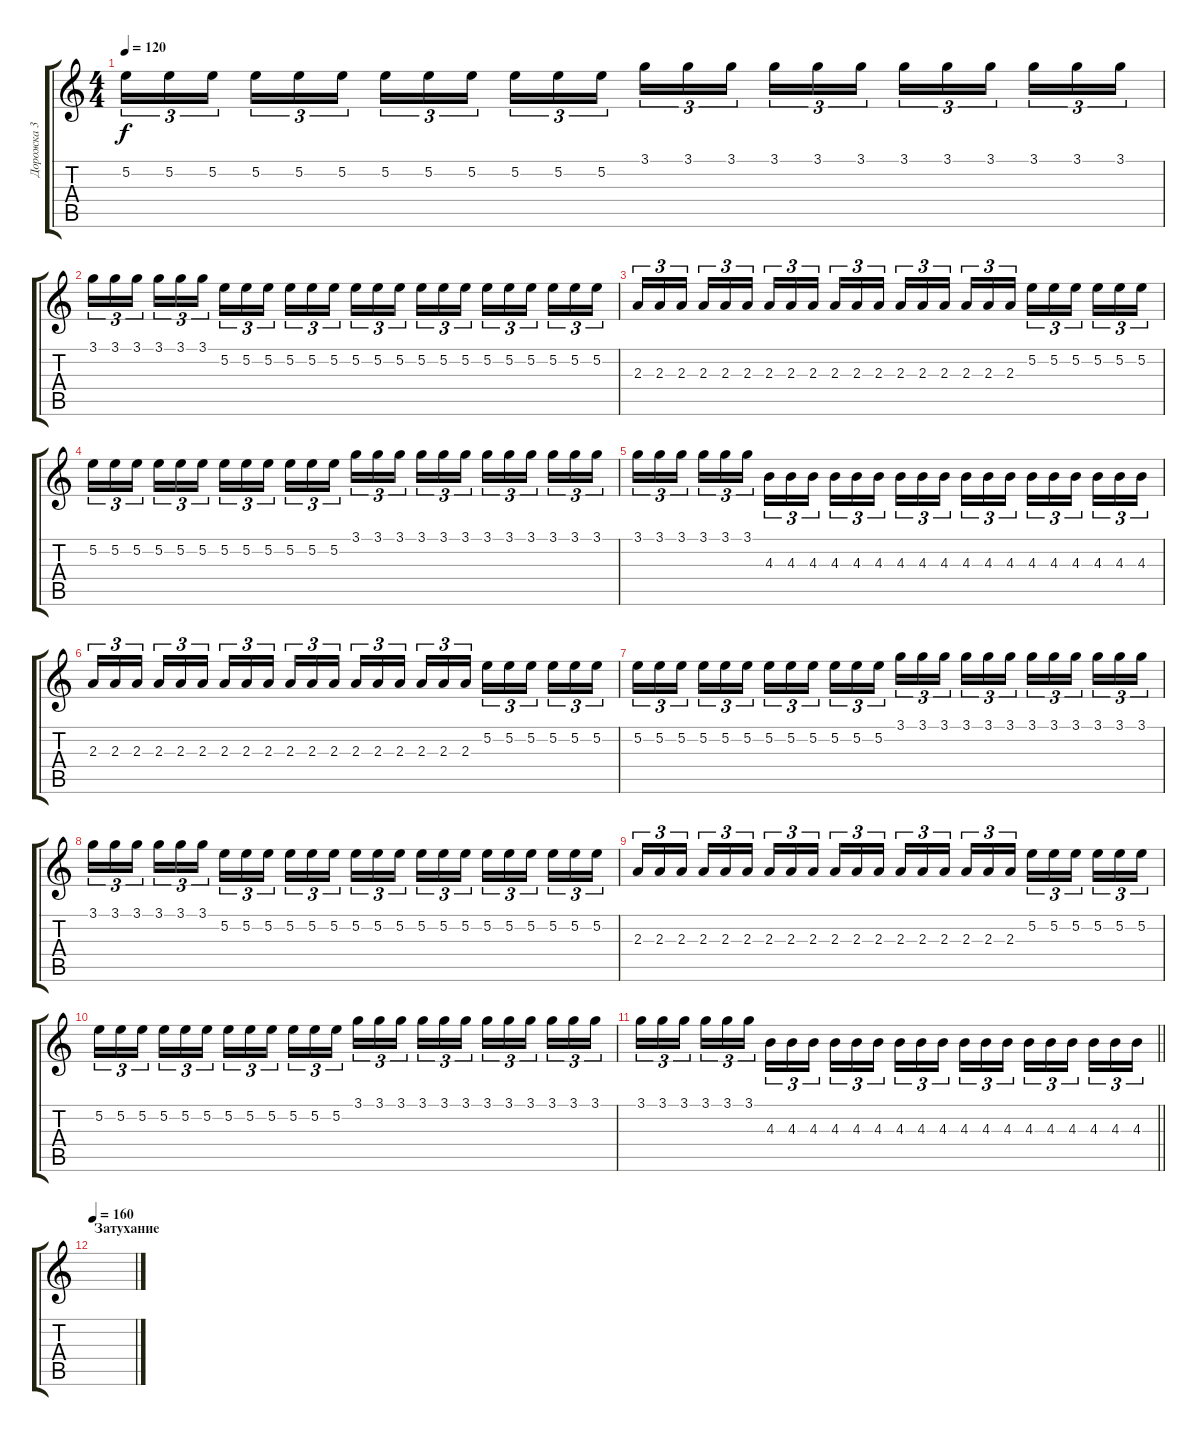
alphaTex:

\track ("Дорожка 3" "Дорожка 3") {instrument overdrivenguitar}
\staff {score tabs}
\tuning (E4 B3 G3 D3 A2 E2) {hide}
\ts (4 4)
\tempo 120
\clef g2
\ks c
5.2.16{tu (3 2) dy f} 5.2.16{tu (3 2)} 5.2.16{tu (3 2) beam splitsecondary} 5.2.16{tu (3 2)} 5.2.16{tu (3 2)} 5.2.16{tu (3 2)} 5.2.16{tu (3 2)} 5.2.16{tu (3 2)} 5.2.16{tu (3 2) beam splitsecondary} 5.2.16{tu (3 2)} 5.2.16{tu (3 2)} 5.2.16{tu (3 2)} 3.1.16{tu (3 2)} 3.1.16{tu (3 2)} 3.1.16{tu (3 2) beam splitsecondary} 3.1.16{tu (3 2)} 3.1.16{tu (3 2)} 3.1.16{tu (3 2)} 3.1.16{tu (3 2)} 3.1.16{tu (3 2)} 3.1.16{tu (3 2) beam splitsecondary} 3.1.16{tu (3 2)} 3.1.16{tu (3 2)} 3.1.16{tu (3 2)} |
3.1.16{tu (3 2)} 3.1.16{tu (3 2)} 3.1.16{tu (3 2) beam splitsecondary} 3.1.16{tu (3 2)} 3.1.16{tu (3 2)} 3.1.16{tu (3 2)} 5.2.16{tu (3 2)} 5.2.16{tu (3 2)} 5.2.16{tu (3 2) beam splitsecondary} 5.2.16{tu (3 2)} 5.2.16{tu (3 2)} 5.2.16{tu (3 2)} 5.2.16{tu (3 2)} 5.2.16{tu (3 2)} 5.2.16{tu (3 2) beam splitsecondary} 5.2.16{tu (3 2)} 5.2.16{tu (3 2)} 5.2.16{tu (3 2)} 5.2.16{tu (3 2)} 5.2.16{tu (3 2)} 5.2.16{tu (3 2) beam splitsecondary} 5.2.16{tu (3 2)} 5.2.16{tu (3 2)} 5.2.16{tu (3 2)} |
2.3.16{tu (3 2)} 2.3.16{tu (3 2)} 2.3.16{tu (3 2) beam splitsecondary} 2.3.16{tu (3 2)} 2.3.16{tu (3 2)} 2.3.16{tu (3 2)} 2.3.16{tu (3 2)} 2.3.16{tu (3 2)} 2.3.16{tu (3 2) beam splitsecondary} 2.3.16{tu (3 2)} 2.3.16{tu (3 2)} 2.3.16{tu (3 2)} 2.3.16{tu (3 2)} 2.3.16{tu (3 2)} 2.3.16{tu (3 2) beam splitsecondary} 2.3.16{tu (3 2)} 2.3.16{tu (3 2)} 2.3.16{tu (3 2)} 5.2.16{tu (3 2)} 5.2.16{tu (3 2)} 5.2.16{tu (3 2) beam splitsecondary} 5.2.16{tu (3 2)} 5.2.16{tu (3 2)} 5.2.16{tu (3 2)} |
5.2.16{tu (3 2)} 5.2.16{tu (3 2)} 5.2.16{tu (3 2) beam splitsecondary} 5.2.16{tu (3 2)} 5.2.16{tu (3 2)} 5.2.16{tu (3 2)} 5.2.16{tu (3 2)} 5.2.16{tu (3 2)} 5.2.16{tu (3 2) beam splitsecondary} 5.2.16{tu (3 2)} 5.2.16{tu (3 2)} 5.2.16{tu (3 2)} 3.1.16{tu (3 2)} 3.1.16{tu (3 2)} 3.1.16{tu (3 2) beam splitsecondary} 3.1.16{tu (3 2)} 3.1.16{tu (3 2)} 3.1.16{tu (3 2)} 3.1.16{tu (3 2)} 3.1.16{tu (3 2)} 3.1.16{tu (3 2) beam splitsecondary} 3.1.16{tu (3 2)} 3.1.16{tu (3 2)} 3.1.16{tu (3 2)} |
3.1.16{tu (3 2)} 3.1.16{tu (3 2)} 3.1.16{tu (3 2) beam splitsecondary} 3.1.16{tu (3 2)} 3.1.16{tu (3 2)} 3.1.16{tu (3 2)} 4.3.16{tu (3 2)} 4.3.16{tu (3 2)} 4.3.16{tu (3 2) beam splitsecondary} 4.3.16{tu (3 2)} 4.3.16{tu (3 2)} 4.3.16{tu (3 2)} 4.3.16{tu (3 2)} 4.3.16{tu (3 2)} 4.3.16{tu (3 2) beam splitsecondary} 4.3.16{tu (3 2)} 4.3.16{tu (3 2)} 4.3.16{tu (3 2)} 4.3.16{tu (3 2)} 4.3.16{tu (3 2)} 4.3.16{tu (3 2) beam splitsecondary} 4.3.16{tu (3 2)} 4.3.16{tu (3 2)} 4.3.16{tu (3 2)} |
2.3.16{tu (3 2)} 2.3.16{tu (3 2)} 2.3.16{tu (3 2) beam splitsecondary} 2.3.16{tu (3 2)} 2.3.16{tu (3 2)} 2.3.16{tu (3 2)} 2.3.16{tu (3 2)} 2.3.16{tu (3 2)} 2.3.16{tu (3 2) beam splitsecondary} 2.3.16{tu (3 2)} 2.3.16{tu (3 2)} 2.3.16{tu (3 2)} 2.3.16{tu (3 2)} 2.3.16{tu (3 2)} 2.3.16{tu (3 2) beam splitsecondary} 2.3.16{tu (3 2)} 2.3.16{tu (3 2)} 2.3.16{tu (3 2)} 5.2.16{tu (3 2)} 5.2.16{tu (3 2)} 5.2.16{tu (3 2) beam splitsecondary} 5.2.16{tu (3 2)} 5.2.16{tu (3 2)} 5.2.16{tu (3 2)} |
5.2.16{tu (3 2)} 5.2.16{tu (3 2)} 5.2.16{tu (3 2) beam splitsecondary} 5.2.16{tu (3 2)} 5.2.16{tu (3 2)} 5.2.16{tu (3 2)} 5.2.16{tu (3 2)} 5.2.16{tu (3 2)} 5.2.16{tu (3 2) beam splitsecondary} 5.2.16{tu (3 2)} 5.2.16{tu (3 2)} 5.2.16{tu (3 2)} 3.1.16{tu (3 2)} 3.1.16{tu (3 2)} 3.1.16{tu (3 2) beam splitsecondary} 3.1.16{tu (3 2)} 3.1.16{tu (3 2)} 3.1.16{tu (3 2)} 3.1.16{tu (3 2)} 3.1.16{tu (3 2)} 3.1.16{tu (3 2) beam splitsecondary} 3.1.16{tu (3 2)} 3.1.16{tu (3 2)} 3.1.16{tu (3 2)} |
3.1.16{tu (3 2)} 3.1.16{tu (3 2)} 3.1.16{tu (3 2) beam splitsecondary} 3.1.16{tu (3 2)} 3.1.16{tu (3 2)} 3.1.16{tu (3 2)} 5.2.16{tu (3 2)} 5.2.16{tu (3 2)} 5.2.16{tu (3 2) beam splitsecondary} 5.2.16{tu (3 2)} 5.2.16{tu (3 2)} 5.2.16{tu (3 2)} 5.2.16{tu (3 2)} 5.2.16{tu (3 2)} 5.2.16{tu (3 2) beam splitsecondary} 5.2.16{tu (3 2)} 5.2.16{tu (3 2)} 5.2.16{tu (3 2)} 5.2.16{tu (3 2)} 5.2.16{tu (3 2)} 5.2.16{tu (3 2) beam splitsecondary} 5.2.16{tu (3 2)} 5.2.16{tu (3 2)} 5.2.16{tu (3 2)} |
2.3.16{tu (3 2)} 2.3.16{tu (3 2)} 2.3.16{tu (3 2) beam splitsecondary} 2.3.16{tu (3 2)} 2.3.16{tu (3 2)} 2.3.16{tu (3 2)} 2.3.16{tu (3 2)} 2.3.16{tu (3 2)} 2.3.16{tu (3 2) beam splitsecondary} 2.3.16{tu (3 2)} 2.3.16{tu (3 2)} 2.3.16{tu (3 2)} 2.3.16{tu (3 2)} 2.3.16{tu (3 2)} 2.3.16{tu (3 2) beam splitsecondary} 2.3.16{tu (3 2)} 2.3.16{tu (3 2)} 2.3.16{tu (3 2)} 5.2.16{tu (3 2)} 5.2.16{tu (3 2)} 5.2.16{tu (3 2) beam splitsecondary} 5.2.16{tu (3 2)} 5.2.16{tu (3 2)} 5.2.16{tu (3 2)} |
5.2.16{tu (3 2)} 5.2.16{tu (3 2)} 5.2.16{tu (3 2) beam splitsecondary} 5.2.16{tu (3 2)} 5.2.16{tu (3 2)} 5.2.16{tu (3 2)} 5.2.16{tu (3 2)} 5.2.16{tu (3 2)} 5.2.16{tu (3 2) beam splitsecondary} 5.2.16{tu (3 2)} 5.2.16{tu (3 2)} 5.2.16{tu (3 2)} 3.1.16{tu (3 2)} 3.1.16{tu (3 2)} 3.1.16{tu (3 2) beam splitsecondary} 3.1.16{tu (3 2)} 3.1.16{tu (3 2)} 3.1.16{tu (3 2)} 3.1.16{tu (3 2)} 3.1.16{tu (3 2)} 3.1.16{tu (3 2) beam splitsecondary} 3.1.16{tu (3 2)} 3.1.16{tu (3 2)} 3.1.16{tu (3 2)} |
\barLineRight lightlight
3.1.16{tu (3 2)} 3.1.16{tu (3 2)} 3.1.16{tu (3 2) beam splitsecondary} 3.1.16{tu (3 2)} 3.1.16{tu (3 2)} 3.1.16{tu (3 2)} 4.3.16{tu (3 2)} 4.3.16{tu (3 2)} 4.3.16{tu (3 2) beam splitsecondary} 4.3.16{tu (3 2)} 4.3.16{tu (3 2)} 4.3.16{tu (3 2)} 4.3.16{tu (3 2)} 4.3.16{tu (3 2)} 4.3.16{tu (3 2) beam splitsecondary} 4.3.16{tu (3 2)} 4.3.16{tu (3 2)} 4.3.16{tu (3 2)} 4.3.16{tu (3 2)} 4.3.16{tu (3 2)} 4.3.16{tu (3 2) beam splitsecondary} 4.3.16{tu (3 2)} 4.3.16{tu (3 2)} 4.3.16{tu (3 2)} |
\section ("" "Затухание")
\tempo 160
